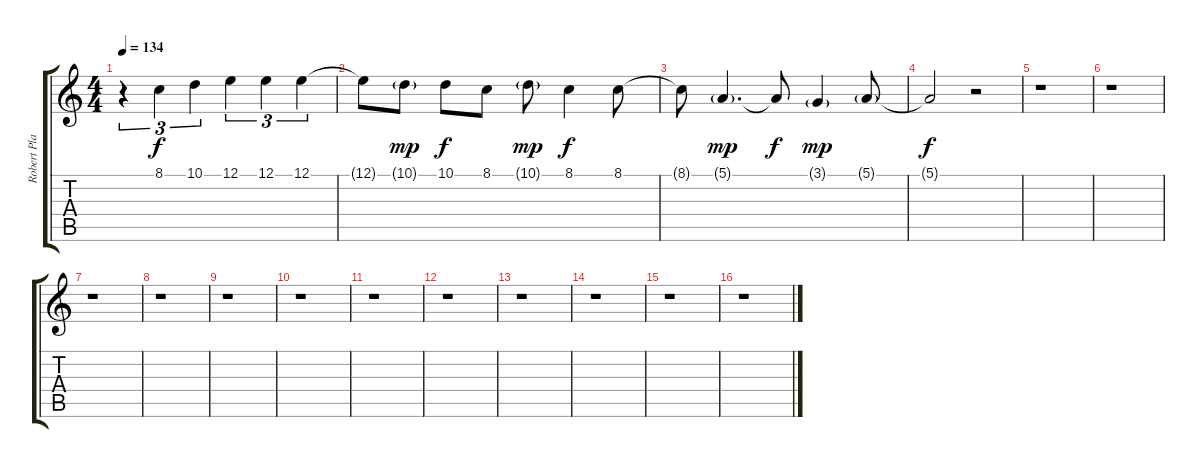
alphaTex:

\track ("Robert Plant - Vocal" "Robert Pla") {instrument flute}
\staff {score tabs}
\tuning (E4 B3 G3 D3 A2 E2) {hide}
\ts (4 4)
\tempo 134
\clef g2
\ks c
r.4{tu (3 2) dy f} 8.1.4{tu (3 2)} 10.1.4{tu (3 2)} 12.1.4{tu (3 2)} 12.1.4{tu (3 2)} 12.1.4{tu (3 2)} |
12.1{t}.8 10.1{g}.8{dy mp} 10.1.8{dy f} 8.1.8 10.1{g}.8{dy mp} 8.1.4{dy f} 8.1.8 |
8.1{t}.8 5.1{g}.4{d dy mp} 5.1{t}.8{dy f} 3.1{g}.4{dy mp} 5.1{g}.8 |
5.1{t}.2{dy f} r.2 |
r.1 |
r.1 |
r.1 |
r.1 |
r.1 |
r.1 |
r.1 |
r.1 |
r.1 |
r.1 |
r.1 |
r.1
